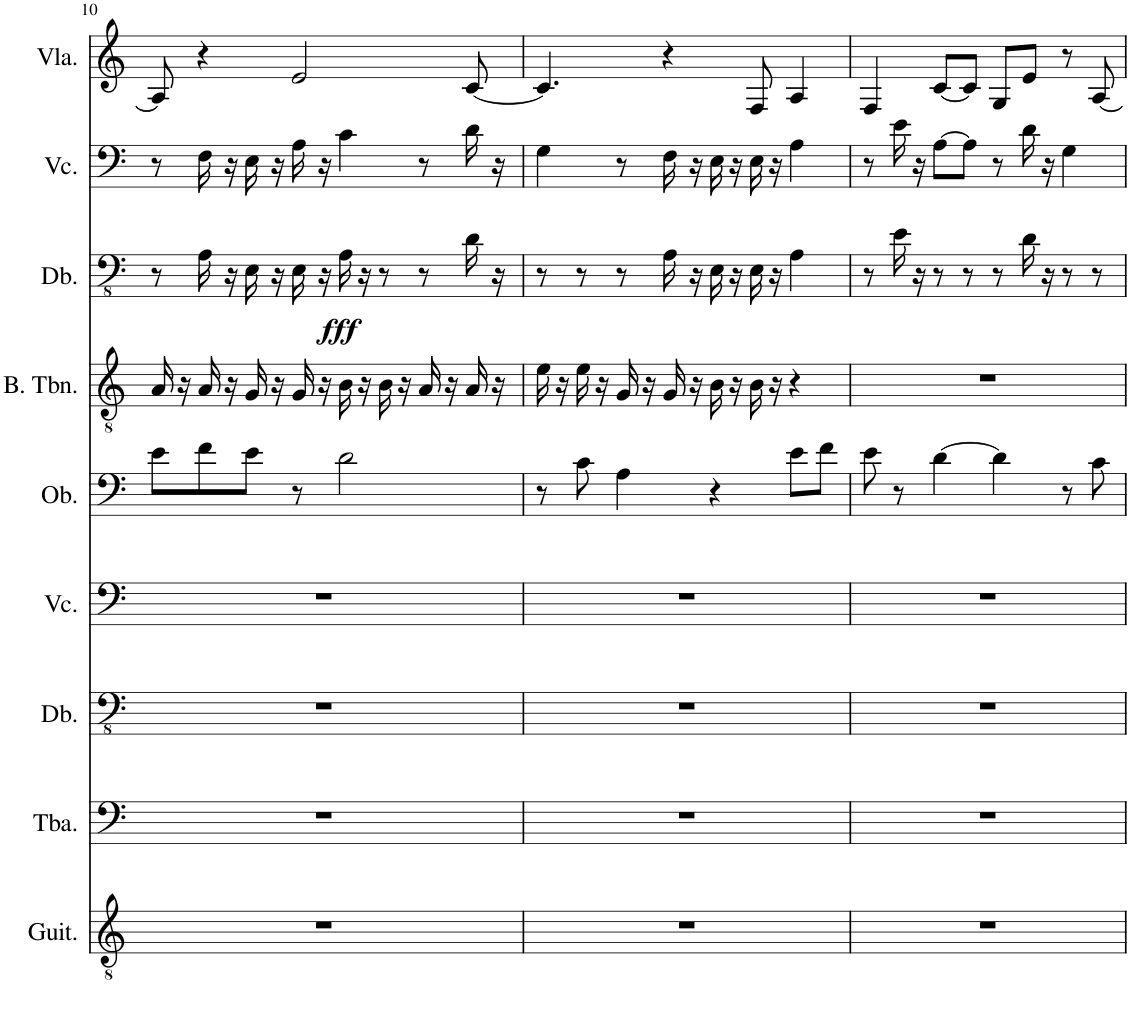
**kern	**kern	**kern	**kern	**kern	**kern	**kern	**dynam	**kern	**kern
*part9	*part8	*part7	*part6	*part5	*part4	*part3	*part3	*part2	*part1
*staff9	*staff8	*staff7	*staff6	*staff5	*staff4	*staff3	*staff3	*staff2	*staff1
*I"Classical Guitar	*I"Tuba	*I"Double Bass	*I"Violoncello	*I"Oboe	*I"Bass Trombone	*I"Double Bass	*	*I"Violoncello	*I"Viola
*I'Guit.	*I'Tba.	*I'Db.	*I'Vc.	*I'Ob.	*I'B. Tbn.	*I'Db.	*	*I'Vc.	*I'Vla.
!!LO:PB:g=z
*clefGv2	*clefF4	*clefFv4	*clefF4	*clefF4	*clefGv2	*clefFv4	*	*clefF4	*clefG2
*	*	*Trd7c12	*	*	*	*Trd7c12	*	*	*
*k[]	*k[]	*k[]	*k[]	*k[]	*k[]	*k[]	*	*k[]	*k[]
*M4/4	*M4/4	*M4/4	*M4/4	*M4/4	*M4/4	*M4/4	*	*M4/4	*M4/4
=10	=10	=10	=10	=10	=10	=10	=10	=10	=10
1r	1r	1r	1r	8e\L	16A/	8r	.	8r	8A/]
.	.	.	.	.	16r	.	.	.	.
.	.	.	.	8f\	16A/	16AA\	.	16F\	4r
.	.	.	.	.	16r	16r	.	16r	.
.	.	.	.	8e\J	16G/	16EE\	.	16E\	.
.	.	.	.	.	16r	16r	.	16r	.
.	.	.	.	8r	16G/	16EE\	.	16A\	2e/
.	.	.	.	.	16r	16r	.	16r	.
!	!	!	!	!	!	!	!LO:DY:b	!	!
.	.	.	.	2d\	16B\	16AA\	fff	4c\	.
.	.	.	.	.	16r	16r	.	.	.
.	.	.	.	.	16B\	8r	.	.	.
.	.	.	.	.	16r	.	.	.	.
.	.	.	.	.	16A/	8r	.	8r	.
.	.	.	.	.	16r	.	.	.	.
.	.	.	.	.	16A/	16D\	.	16d\	[8c/
.	.	.	.	.	16r	16r	.	16r	.
=11	=11	=11	=11	=11	=11	=11	=11	=11	=11
1r	1r	1r	1r	8r	16e\	8r	.	4G\	4.c/]
.	.	.	.	.	16r	.	.	.	.
.	.	.	.	8c\	16e\	8r	.	.	.
.	.	.	.	.	16r	.	.	.	.
.	.	.	.	4A\	16G/	8r	.	8r	.
.	.	.	.	.	16r	.	.	.	.
.	.	.	.	.	16G/	16AA\	.	16F\	4r
.	.	.	.	.	16r	16r	.	16r	.
.	.	.	.	4r	16B\	16EE\	.	16E\	.
.	.	.	.	.	16r	16r	.	16r	.
.	.	.	.	.	16B\	16EE\	.	16E\	8F/
.	.	.	.	.	16r	16r	.	16r	.
.	.	.	.	8e\L	4r	4AA\	.	4A\	4A/
.	.	.	.	8f\J	.	.	.	.	.
=12	=12	=12	=12	=12	=12	=12	=12	=12	=12
1r	1r	1r	1r	8e\	1r	8r	.	8r	4F/
.	.	.	.	8r	.	16E\	.	16e\	.
.	.	.	.	.	.	16r	.	16r	.
.	.	.	.	[4d\	.	8r	.	[8A\L	[8c/L
.	.	.	.	.	.	8r	.	8A\J]	8c/J]
.	.	.	.	4d\]	.	8r	.	8r	8G/L
.	.	.	.	.	.	16D\	.	16d\	8e/J
.	.	.	.	.	.	16r	.	16r	.
.	.	.	.	8r	.	8r	.	4G\	8r
.	.	.	.	8c\	.	8r	.	.	[8A/
=	=	=	=	=	=	=	=	=	=
*-	*-	*-	*-	*-	*-	*-	*-	*-	*-
